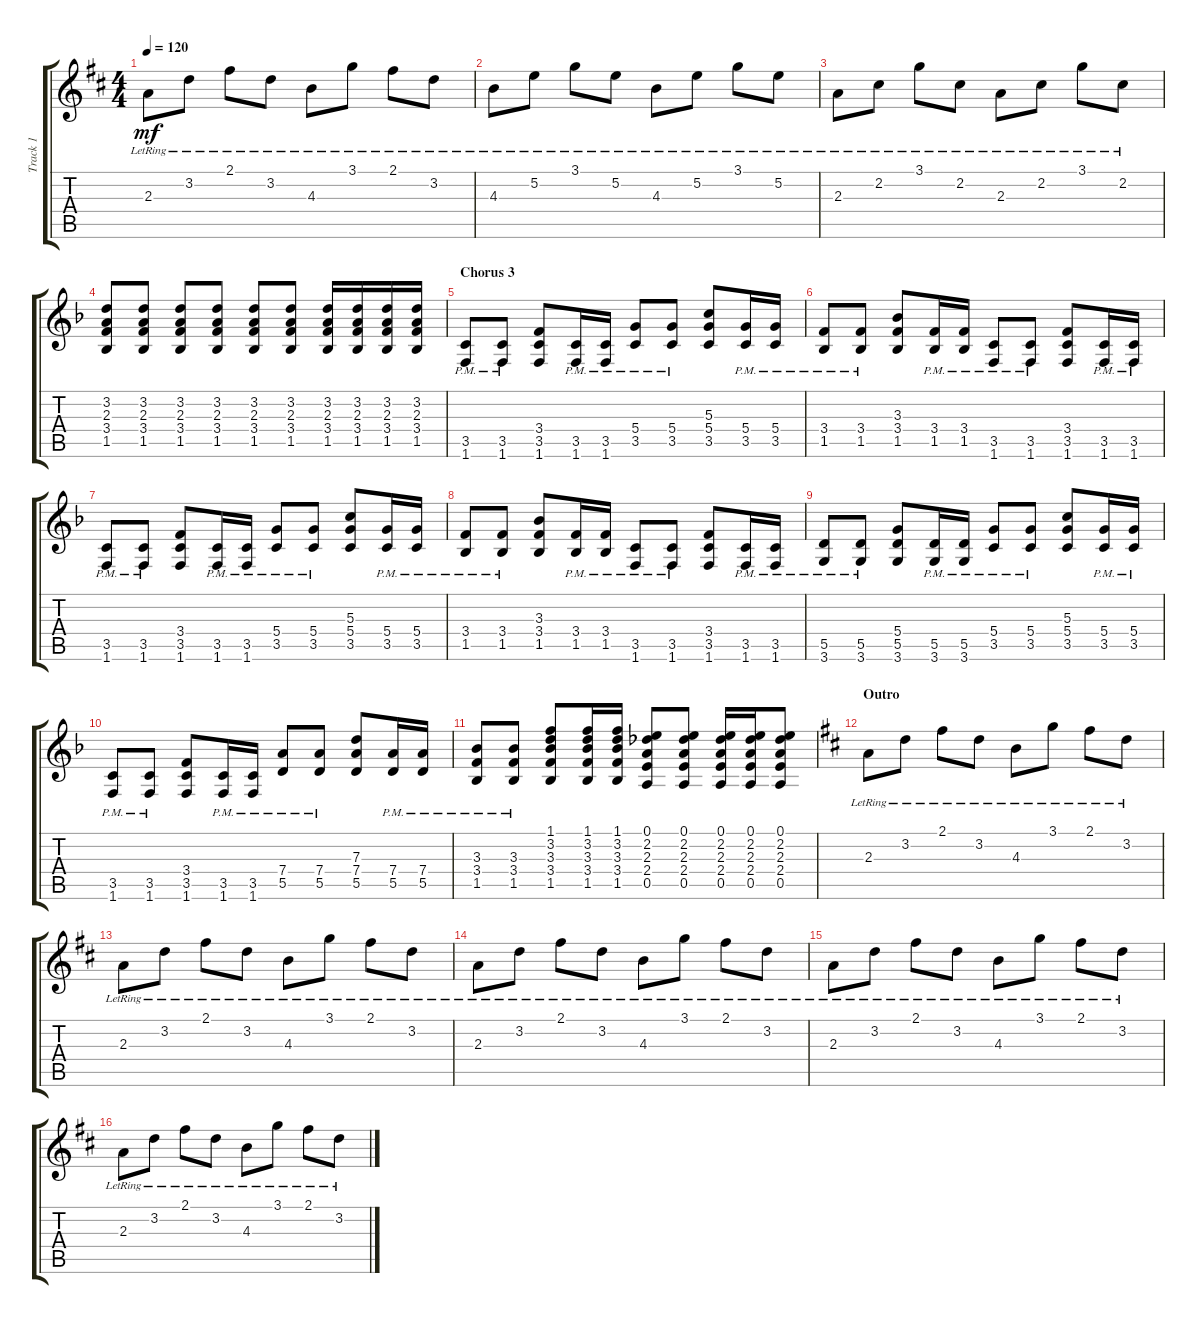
\track ("Track 1" "Track 1") {instrument electricguitarjazz}
\staff {score tabs}
\tuning (E4 B3 G3 D3 A2 E2) {hide}
\ts (4 4)
\tempo 120
\clef g2
\ks d
2.3{lr}.8{dy mf} 3.2{lr}.8 2.1{lr}.8 3.2{lr}.8 4.3{lr}.8 3.1{lr}.8 2.1{lr}.8 3.2{lr}.8 |
4.3{lr}.8 5.2{lr}.8 3.1{lr}.8 5.2{lr}.8 4.3{lr}.8 5.2{lr}.8 3.1{lr}.8 5.2{lr}.8 |
2.3{lr}.8 2.2{lr}.8 3.1{lr}.8 2.2{lr}.8 2.3{lr}.8 2.2{lr}.8 3.1{lr}.8 2.2{lr}.8 |
\ks dminor
(3.2 2.3 3.4 1.5).8 (3.2 2.3 3.4 1.5).8 (3.2 2.3 3.4 1.5).8 (3.2 2.3 3.4 1.5).8 (3.2 2.3 3.4 1.5).8 (3.2 2.3 3.4 1.5).8 (3.2 2.3 3.4 1.5).16 (3.2 2.3 3.4 1.5).16 (3.2 2.3 3.4 1.5).16 (3.2 2.3 3.4 1.5).16 |
\section ("" "Chorus 3")
(3.5{pm} 1.6{pm}).8 (3.5{pm} 1.6{pm}).8 (3.4 3.5 1.6).8 (3.5{pm} 1.6{pm}).16 (3.5{pm} 1.6{pm}).16 (5.4{pm} 3.5{pm}).8 (5.4{pm} 3.5{pm}).8 (5.3 5.4 3.5).8 (5.4{pm} 3.5{pm}).16 (5.4{pm} 3.5{pm}).16 |
(3.4{pm} 1.5{pm}).8 (3.4{pm} 1.5{pm}).8 (3.3 3.4 1.5).8 (3.4{pm} 1.5{pm}).16 (3.4{pm} 1.5{pm}).16 (3.5{pm} 1.6{pm}).8 (3.5{pm} 1.6{pm}).8 (3.4 3.5 1.6).8 (3.5{pm} 1.6{pm}).16 (3.5{pm} 1.6{pm}).16 |
(3.5{pm} 1.6{pm}).8 (3.5{pm} 1.6{pm}).8 (3.4 3.5 1.6).8 (3.5{pm} 1.6{pm}).16 (3.5{pm} 1.6{pm}).16 (5.4{pm} 3.5{pm}).8 (5.4{pm} 3.5{pm}).8 (5.3 5.4 3.5).8 (5.4{pm} 3.5{pm}).16 (5.4{pm} 3.5{pm}).16 |
(3.4{pm} 1.5{pm}).8 (3.4{pm} 1.5{pm}).8 (3.3 3.4 1.5).8 (3.4{pm} 1.5{pm}).16 (3.4{pm} 1.5{pm}).16 (3.5{pm} 1.6{pm}).8 (3.5{pm} 1.6{pm}).8 (3.4 3.5 1.6).8 (3.5{pm} 1.6{pm}).16 (3.5{pm} 1.6{pm}).16 |
(5.5{pm} 3.6{pm}).8 (5.5{pm} 3.6{pm}).8 (5.4 5.5 3.6).8 (5.5{pm} 3.6{pm}).16 (5.5{pm} 3.6{pm}).16 (5.4{pm} 3.5{pm}).8 (5.4{pm} 3.5{pm}).8 (5.3 5.4 3.5).8 (5.4{pm} 3.5{pm}).16 (5.4{pm} 3.5{pm}).16 |
(3.5{pm} 1.6{pm}).8 (3.5{pm} 1.6{pm}).8 (3.4 3.5 1.6).8 (3.5{pm} 1.6{pm}).16 (3.5{pm} 1.6{pm}).16 (7.4{pm} 5.5{pm}).8 (7.4{pm} 5.5{pm}).8 (7.3 7.4 5.5).8 (7.4{pm} 5.5{pm}).16 (7.4{pm} 5.5{pm}).16 |
(3.3{pm} 3.4{pm} 1.5{pm}).8 (3.3{pm} 3.4{pm} 1.5{pm}).8 (1.1 3.2 3.3 3.4 1.5).8 (1.1 3.2 3.3 3.4 1.5).16 (1.1 3.2 3.3 3.4 1.5).16 (0.1 2.2 2.3 2.4 0.5).8 (0.1 2.2 2.3 2.4 0.5).8 (0.1 2.2 2.3 2.4 0.5).16 (0.1 2.2 2.3 2.4 0.5).16 (0.1 2.2 2.3 2.4 0.5).8 |
\section ("" "Outro")
\ks d
2.3{lr}.8 3.2{lr}.8 2.1{lr}.8 3.2{lr}.8 4.3{lr}.8 3.1{lr}.8 2.1{lr}.8 3.2{lr}.8 |
2.3{lr}.8 3.2{lr}.8 2.1{lr}.8 3.2{lr}.8 4.3{lr}.8 3.1{lr}.8 2.1{lr}.8 3.2{lr}.8 |
2.3{lr}.8 3.2{lr}.8 2.1{lr}.8 3.2{lr}.8 4.3{lr}.8 3.1{lr}.8 2.1{lr}.8 3.2{lr}.8 |
2.3{lr}.8 3.2{lr}.8 2.1{lr}.8 3.2{lr}.8 4.3{lr}.8 3.1{lr}.8 2.1{lr}.8 3.2{lr}.8 |
2.3{lr}.8 3.2{lr}.8 2.1{lr}.8 3.2{lr}.8 4.3{lr}.8 3.1{lr}.8 2.1{lr}.8 3.2{lr}.8
